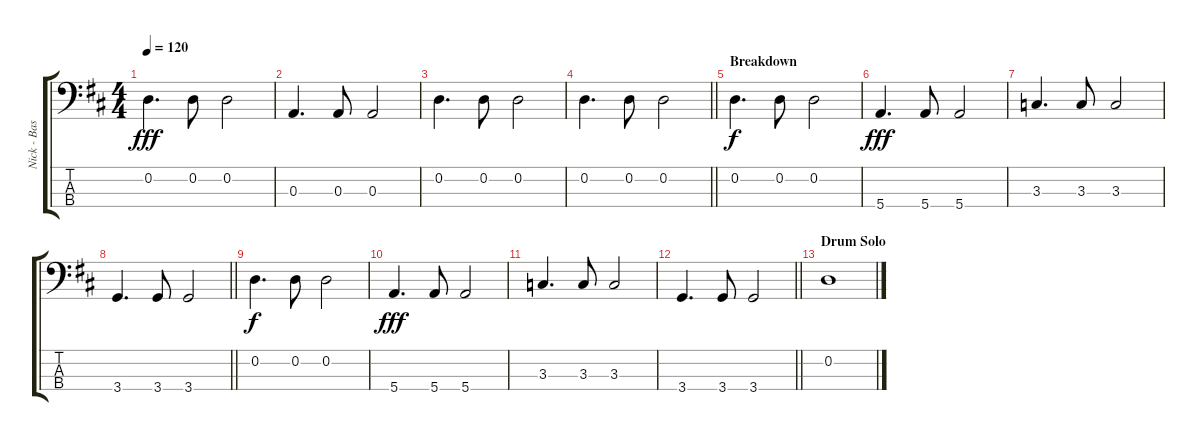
\track ("Nick - Bass" "Nick - Bas") {instrument electricbassfinger}
\staff {score tabs}
\tuning (G2 D2 A1 E1) {hide}
\ts (4 4)
\tempo 120
\clef f4
\ks d
0.2.4{d dy fff} 0.2.8 0.2.2 |
0.3.4{d} 0.3.8 0.3.2 |
0.2.4{d} 0.2.8 0.2.2 |
\barLineRight lightlight
0.2.4{d} 0.2.8 0.2.2 |
\section ("" "Breakdown")
0.2.4{d dy f} 0.2.8 0.2.2 |
5.4.4{d dy fff} 5.4.8 5.4.2 |
3.3.4{d} 3.3.8 3.3.2 |
\barLineRight lightlight
3.4.4{d} 3.4.8 3.4.2 |
0.2.4{d dy f} 0.2.8 0.2.2 |
5.4.4{d dy fff} 5.4.8 5.4.2 |
3.3.4{d} 3.3.8 3.3.2 |
\barLineRight lightlight
3.4.4{d} 3.4.8 3.4.2 |
\section ("" "Drum Solo")
0.2.1
